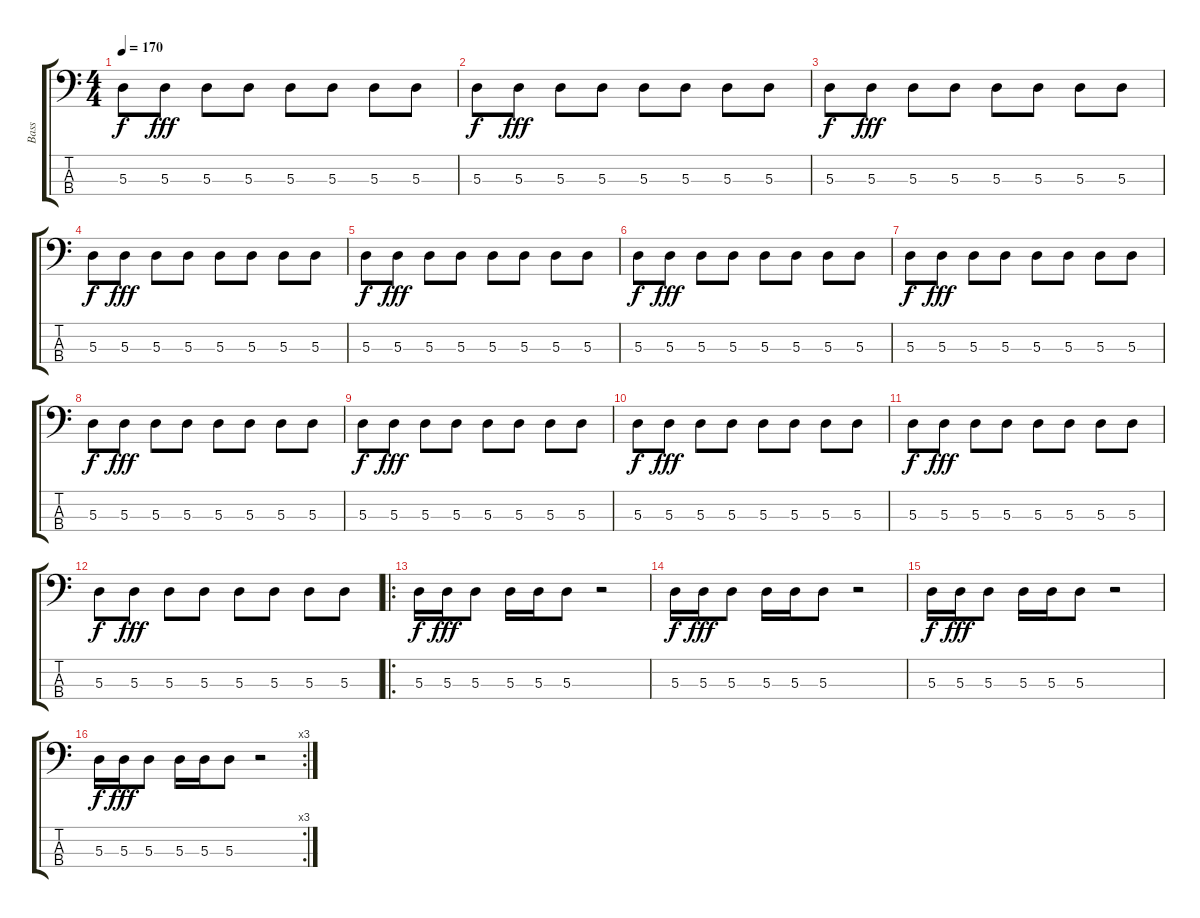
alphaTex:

\track ("Bass" "Bass") {instrument electricbassfinger}
\staff {score tabs}
\tuning (G2 D2 A1 E1) {hide}
\ts (4 4)
\tempo 170
\clef f4
\ks c
5.3.8{dy f} 5.3.8{dy fff} 5.3.8 5.3.8 5.3.8 5.3.8 5.3.8 5.3.8 |
5.3.8{dy f} 5.3.8{dy fff} 5.3.8 5.3.8 5.3.8 5.3.8 5.3.8 5.3.8 |
5.3.8{dy f} 5.3.8{dy fff} 5.3.8 5.3.8 5.3.8 5.3.8 5.3.8 5.3.8 |
5.3.8{dy f} 5.3.8{dy fff} 5.3.8 5.3.8 5.3.8 5.3.8 5.3.8 5.3.8 |
5.3.8{dy f} 5.3.8{dy fff} 5.3.8 5.3.8 5.3.8 5.3.8 5.3.8 5.3.8 |
5.3.8{dy f} 5.3.8{dy fff} 5.3.8 5.3.8 5.3.8 5.3.8 5.3.8 5.3.8 |
5.3.8{dy f} 5.3.8{dy fff} 5.3.8 5.3.8 5.3.8 5.3.8 5.3.8 5.3.8 |
5.3.8{dy f} 5.3.8{dy fff} 5.3.8 5.3.8 5.3.8 5.3.8 5.3.8 5.3.8 |
5.3.8{dy f} 5.3.8{dy fff} 5.3.8 5.3.8 5.3.8 5.3.8 5.3.8 5.3.8 |
5.3.8{dy f} 5.3.8{dy fff} 5.3.8 5.3.8 5.3.8 5.3.8 5.3.8 5.3.8 |
5.3.8{dy f} 5.3.8{dy fff} 5.3.8 5.3.8 5.3.8 5.3.8 5.3.8 5.3.8 |
5.3.8{dy f} 5.3.8{dy fff} 5.3.8 5.3.8 5.3.8 5.3.8 5.3.8 5.3.8 |
\ro
5.3.16{dy f} 5.3.16{dy fff} 5.3.8 5.3.16 5.3.16 5.3.8 r.2 |
5.3.16{dy f} 5.3.16{dy fff} 5.3.8 5.3.16 5.3.16 5.3.8 r.2 |
5.3.16{dy f} 5.3.16{dy fff} 5.3.8 5.3.16 5.3.16 5.3.8 r.2 |
\rc 3
5.3.16{dy f} 5.3.16{dy fff} 5.3.8 5.3.16 5.3.16 5.3.8 r.2
